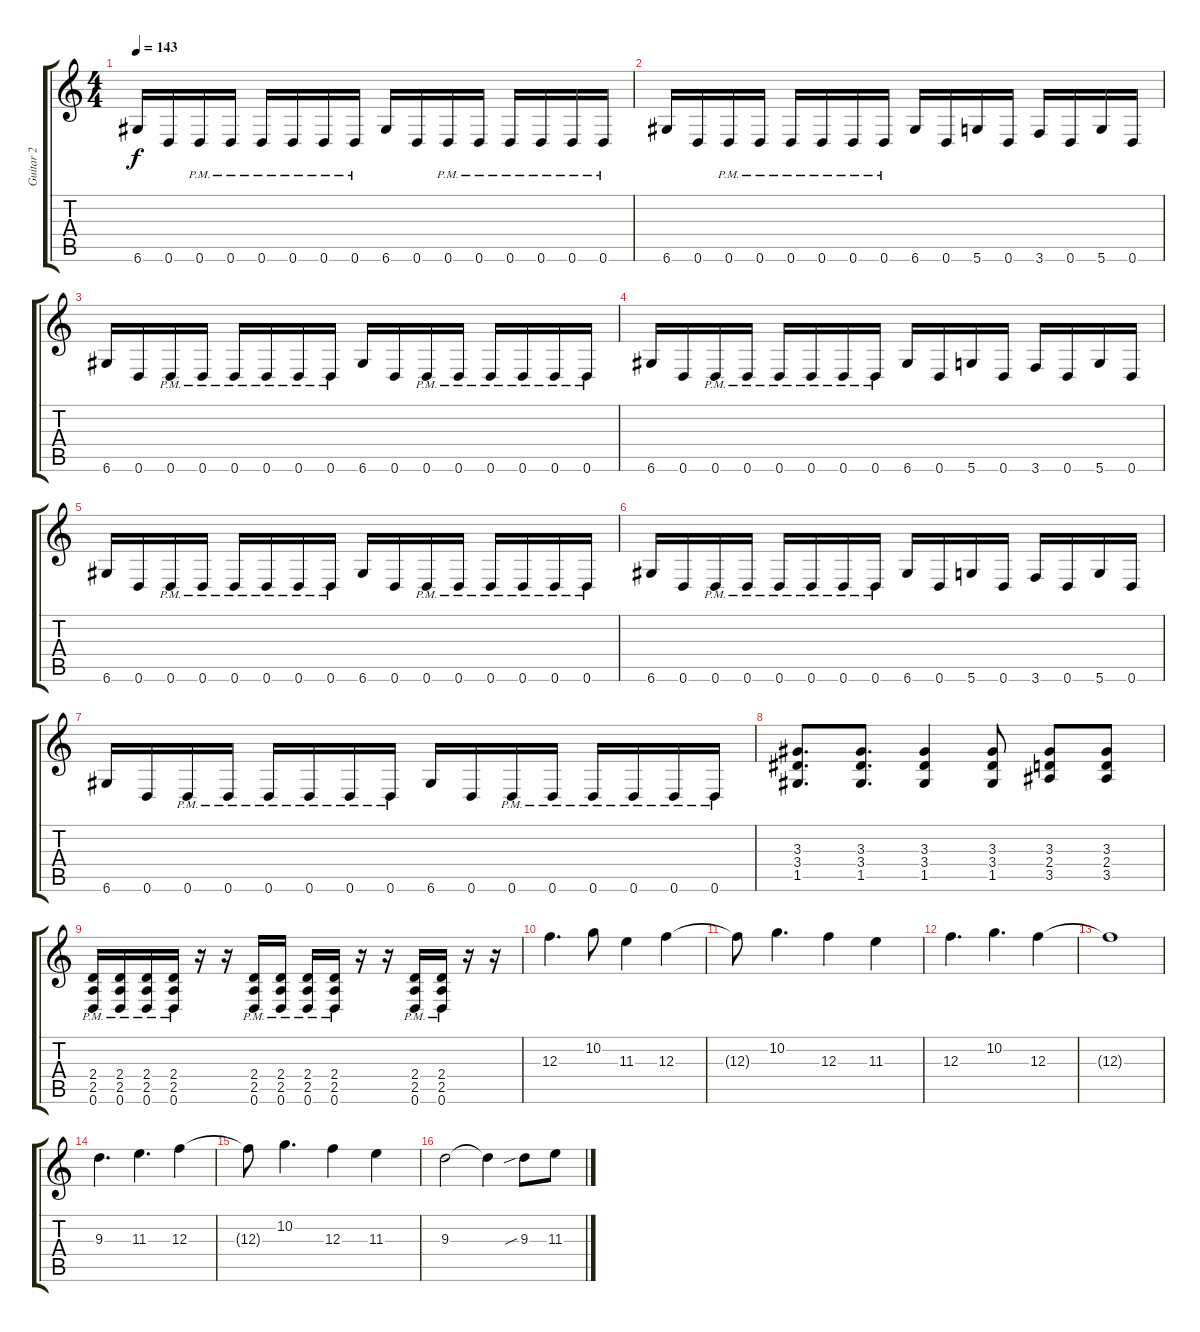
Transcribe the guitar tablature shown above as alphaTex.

\track ("Guitar 2" "Guitar 2") {instrument distortionguitar}
\staff {score tabs}
\tuning (D4 A3 F3 C3 G2 D2) {hide}
\ts (4 4)
\tempo 143
\clef g2
\ks c
6.6.16{dy f} 0.6.16 0.6{pm}.16 0.6{pm}.16 0.6{pm}.16 0.6{pm}.16 0.6{pm}.16 0.6{pm}.16 6.6.16 0.6.16 0.6{pm}.16 0.6{pm}.16 0.6{pm}.16 0.6{pm}.16 0.6{pm}.16 0.6{pm}.16 |
6.6.16 0.6.16 0.6{pm}.16 0.6{pm}.16 0.6{pm}.16 0.6{pm}.16 0.6{pm}.16 0.6{pm}.16 6.6.16 0.6.16 5.6.16 0.6.16 3.6.16 0.6.16 5.6.16 0.6.16 |
6.6.16 0.6.16 0.6{pm}.16 0.6{pm}.16 0.6{pm}.16 0.6{pm}.16 0.6{pm}.16 0.6{pm}.16 6.6.16 0.6.16 0.6{pm}.16 0.6{pm}.16 0.6{pm}.16 0.6{pm}.16 0.6{pm}.16 0.6{pm}.16 |
6.6.16 0.6.16 0.6{pm}.16 0.6{pm}.16 0.6{pm}.16 0.6{pm}.16 0.6{pm}.16 0.6{pm}.16 6.6.16 0.6.16 5.6.16 0.6.16 3.6.16 0.6.16 5.6.16 0.6.16 |
6.6.16 0.6.16 0.6{pm}.16 0.6{pm}.16 0.6{pm}.16 0.6{pm}.16 0.6{pm}.16 0.6{pm}.16 6.6.16 0.6.16 0.6{pm}.16 0.6{pm}.16 0.6{pm}.16 0.6{pm}.16 0.6{pm}.16 0.6{pm}.16 |
6.6.16 0.6.16 0.6{pm}.16 0.6{pm}.16 0.6{pm}.16 0.6{pm}.16 0.6{pm}.16 0.6{pm}.16 6.6.16 0.6.16 5.6.16 0.6.16 3.6.16 0.6.16 5.6.16 0.6.16 |
6.6.16 0.6.16 0.6{pm}.16 0.6{pm}.16 0.6{pm}.16 0.6{pm}.16 0.6{pm}.16 0.6{pm}.16 6.6.16 0.6.16 0.6{pm}.16 0.6{pm}.16 0.6{pm}.16 0.6{pm}.16 0.6{pm}.16 0.6{pm}.16 |
(3.3 3.4 1.5).8{d} (3.3 3.4 1.5).8{d} (3.3 3.4 1.5).4 (3.3 3.4 1.5).8 (3.3 2.4 3.5).8 (3.3 2.4 3.5).8 |
(2.4{pm} 2.5{pm} 0.6{pm}).16 (2.4{pm} 2.5{pm} 0.6{pm}).16 (2.4{pm} 2.5{pm} 0.6{pm}).16 (2.4{pm} 2.5{pm} 0.6{pm}).16 r.16 r.16 (2.4{pm} 2.5{pm} 0.6{pm}).16 (2.4{pm} 2.5{pm} 0.6{pm}).16 (2.4{pm} 2.5{pm} 0.6{pm}).16 (2.4{pm} 2.5{pm} 0.6{pm}).16 r.16 r.16 (2.4{pm} 2.5{pm} 0.6{pm}).16 (2.4{pm} 2.5{pm} 0.6{pm}).16 r.16 r.16 |
12.3.4{d} 10.2.8 11.3.4 12.3.4 |
12.3{t}.8 10.2.4{d} 12.3.4 11.3.4 |
12.3.4{d} 10.2.4{d} 12.3.4 |
12.3{t}.1 |
9.3.4{d} 11.3.4{d} 12.3.4 |
12.3{t}.8 10.2.4{d} 12.3.4 11.3.4 |
9.3.2 9.3{t}.4 9.3{sib}.8 11.3.8
